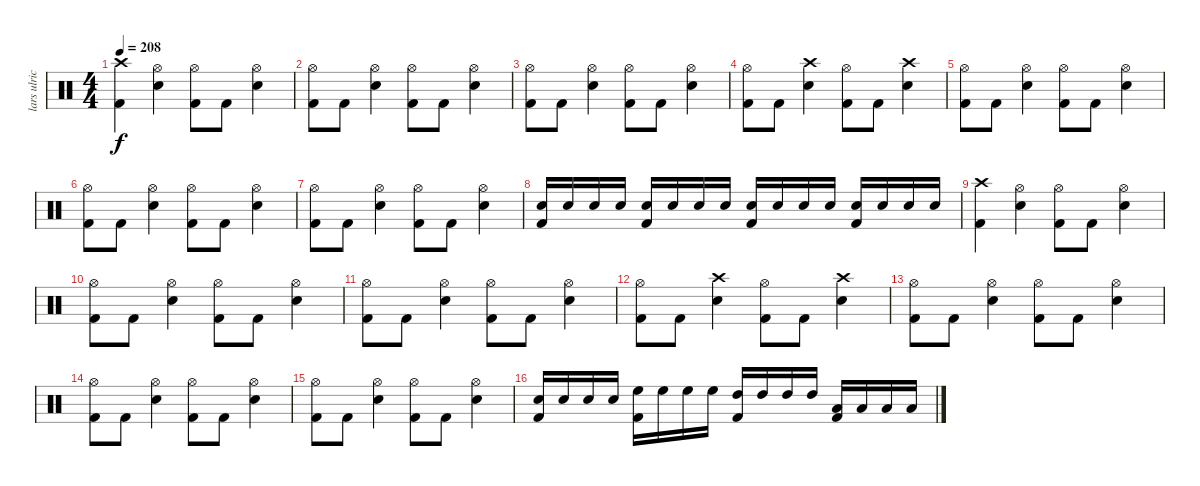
\track ("lars ulrich" "lars ulric") {instrument percussion}
\staff {score}
\articulation defaults
\ts (4 4)
\tempo 208
\clef neutral
\ks c
("Crash high (hit)" "Kick (hit) 2").4{dy f} ("Hi-Hat (open)" "Electric Snare (hit)").4 ("Hi-Hat (open)" "Kick (hit) 2").8 "Kick (hit) 2".8 ("Hi-Hat (open)" "Electric Snare (hit)").4 |
("Hi-Hat (open)" "Kick (hit) 2").8 "Kick (hit) 2".8 ("Hi-Hat (open)" "Electric Snare (hit)").4 ("Hi-Hat (open)" "Kick (hit) 2").8 "Kick (hit) 2".8 ("Hi-Hat (open)" "Electric Snare (hit)").4 |
("Hi-Hat (open)" "Kick (hit) 2").8 "Kick (hit) 2".8 ("Hi-Hat (open)" "Electric Snare (hit)").4 ("Hi-Hat (open)" "Kick (hit) 2").8 "Kick (hit) 2".8 ("Hi-Hat (open)" "Electric Snare (hit)").4 |
("Hi-Hat (open)" "Kick (hit) 2").8 "Kick (hit) 2".8 ("Crash high (hit)" "Electric Snare (hit)").4 ("Hi-Hat (open)" "Kick (hit) 2").8 "Kick (hit) 2".8 ("Crash high (hit)" "Electric Snare (hit)").4 |
("Hi-Hat (open)" "Kick (hit) 2").8 "Kick (hit) 2".8 ("Hi-Hat (open)" "Electric Snare (hit)").4 ("Hi-Hat (open)" "Kick (hit) 2").8 "Kick (hit) 2".8 ("Hi-Hat (open)" "Electric Snare (hit)").4 |
("Hi-Hat (open)" "Kick (hit) 2").8 "Kick (hit) 2".8 ("Hi-Hat (open)" "Electric Snare (hit)").4 ("Hi-Hat (open)" "Kick (hit) 2").8 "Kick (hit) 2".8 ("Hi-Hat (open)" "Electric Snare (hit)").4 |
("Hi-Hat (open)" "Kick (hit) 2").8 "Kick (hit) 2".8 ("Hi-Hat (open)" "Electric Snare (hit)").4 ("Hi-Hat (open)" "Kick (hit) 2").8 "Kick (hit) 2".8 ("Hi-Hat (open)" "Electric Snare (hit)").4 |
("Electric Snare (hit)" "Kick (hit) 2").16 "Electric Snare (hit)".16 "Electric Snare (hit)".16 "Electric Snare (hit)".16 ("Electric Snare (hit)" "Kick (hit) 2").16 "Electric Snare (hit)".16 "Electric Snare (hit)".16 "Electric Snare (hit)".16 ("Electric Snare (hit)" "Kick (hit) 2").16 "Electric Snare (hit)".16 "Electric Snare (hit)".16 "Electric Snare (hit)".16 ("Electric Snare (hit)" "Kick (hit) 2").16 "Electric Snare (hit)".16 "Electric Snare (hit)".16 "Electric Snare (hit)".16 |
("Crash high (hit)" "Kick (hit) 2").4 ("Hi-Hat (open)" "Electric Snare (hit)").4 ("Hi-Hat (open)" "Kick (hit) 2").8 "Kick (hit) 2".8 ("Hi-Hat (open)" "Electric Snare (hit)").4 |
("Hi-Hat (open)" "Kick (hit) 2").8 "Kick (hit) 2".8 ("Hi-Hat (open)" "Electric Snare (hit)").4 ("Hi-Hat (open)" "Kick (hit) 2").8 "Kick (hit) 2".8 ("Hi-Hat (open)" "Electric Snare (hit)").4 |
("Hi-Hat (open)" "Kick (hit) 2").8 "Kick (hit) 2".8 ("Hi-Hat (open)" "Electric Snare (hit)").4 ("Hi-Hat (open)" "Kick (hit) 2").8 "Kick (hit) 2".8 ("Hi-Hat (open)" "Electric Snare (hit)").4 |
("Hi-Hat (open)" "Kick (hit) 2").8 "Kick (hit) 2".8 ("Crash high (hit)" "Electric Snare (hit)").4 ("Hi-Hat (open)" "Kick (hit) 2").8 "Kick (hit) 2".8 ("Crash high (hit)" "Electric Snare (hit)").4 |
("Hi-Hat (open)" "Kick (hit) 2").8 "Kick (hit) 2".8 ("Hi-Hat (open)" "Electric Snare (hit)").4 ("Hi-Hat (open)" "Kick (hit) 2").8 "Kick (hit) 2".8 ("Hi-Hat (open)" "Electric Snare (hit)").4 |
("Hi-Hat (open)" "Kick (hit) 2").8 "Kick (hit) 2".8 ("Hi-Hat (open)" "Electric Snare (hit)").4 ("Hi-Hat (open)" "Kick (hit) 2").8 "Kick (hit) 2".8 ("Hi-Hat (open)" "Electric Snare (hit)").4 |
("Hi-Hat (open)" "Kick (hit) 2").8 "Kick (hit) 2".8 ("Hi-Hat (open)" "Electric Snare (hit)").4 ("Hi-Hat (open)" "Kick (hit) 2").8 "Kick (hit) 2".8 ("Hi-Hat (open)" "Electric Snare (hit)").4 |
("Electric Snare (hit)" "Kick (hit) 2").16 "Electric Snare (hit)".16 "Electric Snare (hit)".16 "Electric Snare (hit)".16 ("High Floor Tom (hit)" "Kick (hit) 2").16 "High Floor Tom (hit)".16 "High Floor Tom (hit)".16 "High Floor Tom (hit)".16 ("High Tom (hit)" "Kick (hit) 2").16 "High Tom (hit)".16 "High Tom (hit)".16 "High Tom (hit)".16 ("Low Floor Tom (hit)" "Kick (hit) 2").16 "Low Floor Tom (hit)".16 "Low Floor Tom (hit)".16 "Low Floor Tom (hit)".16
